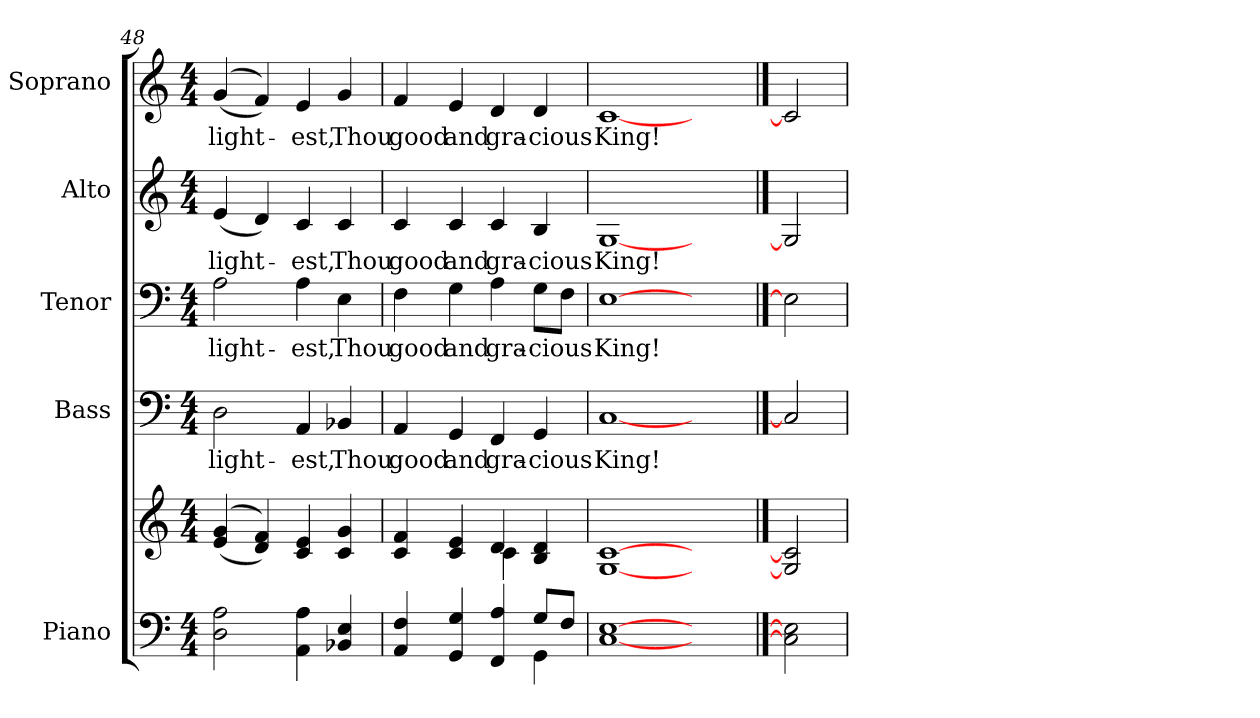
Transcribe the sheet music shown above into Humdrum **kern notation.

**kern	**kern	**kern	**text	**kern	**text	**kern	**text	**kern	**text
*part5	*part5	*part4	*part4	*part3	*part3	*part2	*part2	*part1	*part1
*staff6	*staff5	*staff4	*staff4	*staff3	*staff3	*staff2	*staff2	*staff1	*staff1
*I"Piano	*	*I"Bass	*	*I"Tenor	*	*I"Alto	*	*I"Soprano	*
*I'Pno.	*	*I'B.	*	*I'T.	*	*I'A.	*	*I'S.	*
!!LO:PB:g=z
*clefF4	*clefG2	*clefF4	*	*clefF4	*	*clefG2	*	*clefG2	*
*k[]	*k[]	*k[]	*	*k[]	*	*k[]	*	*k[]	*
*C:	*C:	*C:	*	*C:	*	*C:	*	*C:	*
*M4/4	*M4/4	*M4/4	*	*M4/4	*	*M4/4	*	*M4/4	*
=48	=48	=48	=48	=48	=48	=48	=48	=48	=48
!	!	!	!LO:LY:b:color=#000000	!	!	!	!	!	!
!	!	!	!	!	!LO:LY:b:color=#000000	!	!	!	!
!	!	!	!	!	!	!	!LO:LY:b:color=#000000	!	!
!	!	!	!	!	!	!	!	!	!LO:LY:b:color=#000000
2Di\ 2Ai	((4ei/ 4gi	2Di\	-light-	2Ai\	-light-	(4ei/	-light-	((4gi/	-light-
.	4di/ 4fi))	.	.	.	.	4di/)	.	4fi/))	.
!	!	!	!LO:LY:b:color=#000000	!	!	!	!	!	!
!	!	!	!	!	!LO:LY:b:color=#000000	!	!	!	!
!	!	!	!	!	!	!	!LO:LY:b:color=#000000	!	!
!	!	!	!	!	!	!	!	!	!LO:LY:b:color=#000000
4AAi\ 4Ai	4ci/ 4ei	4AAi/	-est,	4Ai\	-est,	4ci/	-est,	4ei/	-est,
!	!	!	!LO:LY:b:color=#000000	!	!	!	!	!	!
!	!	!	!	!	!LO:LY:b:color=#000000	!	!	!	!
!	!	!	!	!	!	!	!LO:LY:b:color=#000000	!	!
!	!	!	!	!	!	!	!	!	!LO:LY:b:color=#000000
4BB-Xi/ 4Ei	4ci/ 4gi	4BB-Xi/	Thou	4Ei\	Thou	4ci/	Thou	4gi/	Thou
=49	=49	=49	=49	=49	=49	=49	=49	=49	=49
*^	*^	*	*	*	*	*	*	*	*
!	!	!	!	!	!LO:LY:b:color=#000000	!	!	!	!	!	!
!	!	!	!	!	!	!	!LO:LY:b:color=#000000	!	!	!	!
!	!	!	!	!	!	!	!	!	!LO:LY:b:color=#000000	!	!
!	!	!	!	!	!	!	!	!	!	!	!LO:LY:b:color=#000000
4AAi/ 4Fi	2ryy	4ci/ 4fi	2ryy	4AAi/	good	4Fi\	good	4ci/	good	4fi/	good
!	!	!	!	!	!LO:LY:b:color=#000000	!	!	!	!	!	!
!	!	!	!	!	!	!	!LO:LY:b:color=#000000	!	!	!	!
!	!	!	!	!	!	!	!	!	!LO:LY:b:color=#000000	!	!
!	!	!	!	!	!	!	!	!	!	!	!LO:LY:b:color=#000000
4GGi/ 4Gi	.	4ci/ 4ei	.	4GGi/	and	4Gi\	and	4ci/	and	4ei/	and
!	!	!	!	!	!LO:LY:b:color=#000000	!	!	!	!	!	!
!	!	!	!	!	!	!	!LO:LY:b:color=#000000	!	!	!	!
!	!	!	!	!	!	!	!	!	!LO:LY:b:color=#000000	!	!
!	!	!	!	!	!	!	!	!	!	!	!LO:LY:b:color=#000000
4FFi/ 4Ai	4ryy	4di/	4ci\	4FFi/	gra-	4Ai\	gra-	4ci/	gra-	4di/	gra-
!	!	!	!	!	!LO:LY:b:color=#000000	!	!	!	!	!	!
!	!	!	!	!	!	!	!LO:LY:b:color=#000000	!	!	!	!
!	!	!	!	!	!	!	!	!	!LO:LY:b:color=#000000	!	!
!	!	!	!	!	!	!	!	!	!	!	!LO:LY:b:color=#000000
8Gi/L	4GGi\	4Bi/ 4di	4ryy	4GGi/	-cious	8Gi\L	-cious	4Bi/	-cious	4di/	-cious
8Fi/J	.	.	.	.	.	8Fi\J	.	.	.	.	.
*v	*v	*	*	*	*	*	*	*	*	*	*
*	*v	*v	*	*	*	*	*	*	*	*
!!LO:PB:g=z
=50	=50	=50	=50	=50	=50	=50	=50	=50	=50
!	!	!	!LO:LY:b:color=#000000	!	!	!	!	!	!
!	!	!	!	!	!LO:LY:b:color=#000000	!	!	!	!
!	!	!	!	!	!	!	!LO:LY:b:color=#000000	!	!
!	!	!	!	!	!	!	!	!	!LO:LY:b:color=#000000
[1Ci [1Ei	[1Gi [1ci	[1Ci	King!	[1Ei	King!	[1Gi	King!	[1ci	King!
2ryy	2ryy	2ryy	.	2ryy	.	2ryy	.	2ryy	.
==51	==51	==51	==51	==51	==51	==51	==51	==51	==51
2Ci] 2Ei]	2Gi] 2ci]	2Ci]	.	2Ei]	.	2Gi]	.	2ci]	.
=	=	=	=	=	=	=	=	=	=
*-	*-	*-	*-	*-	*-	*-	*-	*-	*-
